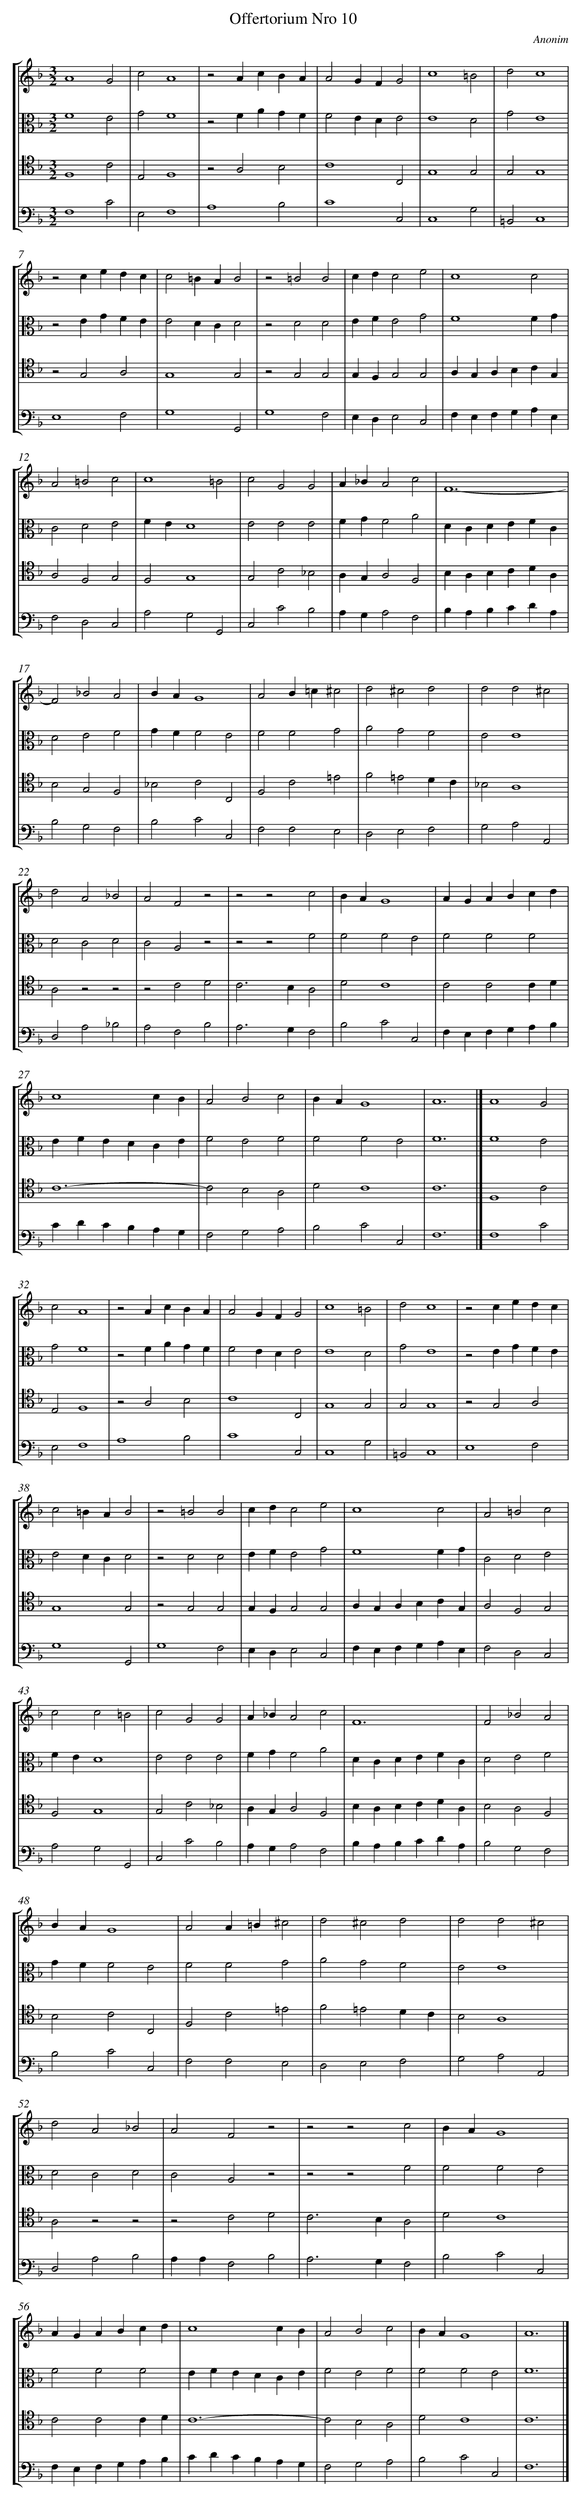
X:1
T: Offertorium Nro 10
C: Anonim
L: 1/4
M: 3/2
%%staves [1 2 3 4]
V: 1
V: 2 clef=alto
V: 3 clef=tenor
V: 4 clef=bass
K: F
[V:1] A4G2 |
[V:2] F4E2 |
[V:3] F,4C2 |
[V:4] F,4C2 |
[V:1] c2A4 |
[V:2] G2F4 |
[V:3] E,2F,4 |
[V:4] E,2F,4 |
[V:1] z2AcBA |
[V:2] z2FAGF |
[V:3] z2A,2B,2 |
[V:4] A,4B,2 |
[V:1] A2GFG2 |
[V:2] F2EDE2 |
[V:3] C4C,2 |
[V:4] C4C,2 |
[V:1] c4=B2 |
[V:2] E4D2 |
[V:3] G,4G,2 |
[V:4] C,4G,2 |
[V:1] d2c4 |
[V:2] G2E4 |
[V:3] G,2G,4 |
[V:4] =B,,2C,4 |
[V:1] z2cedc |
[V:2] z2EGFE |
[V:3] z2G,2A,2 |
[V:4] E,4F,2 |
[V:1] c2=BAB2 |
[V:2] E2DCD2 |
[V:3] G,4G,2 |
[V:4] G,4G,,2 |
[V:1] z2=B2B2 |
[V:2] z2D2D2 |
[V:3] z2G,2G,2 |
[V:4] G,4F,2 |
[V:1] cdc2e2 |
[V:2] EFE2G2 |
[V:3] G,F,G,2G,2 |
[V:4] E,D,E,2C,2 |
[V:1] c4c2 |
[V:2] F4FG |
[V:3] A,G,A,B,CG, |
[V:4] F,E,F,G,A,E, |
[V:1] A2=B2c2 |
[V:2] C2D2E2 |
[V:3] A,2F,2G,2 |
[V:4] F,2D,2C,2 |
[V:1] c4=B2 |
[V:2] FED4 |
[V:3] F,2G,4 |
[V:4] A,2G,2G,,2 |
[V:1] c2G2G2 |
[V:2] E2E2E2 |
[V:3] G,2C2_B,2 |
[V:4] C,2C2B,2 |
[V:1] A_BA2c2 |
[V:2] FGF2A2 |
[V:3] A,G,A,2F,2 |
[V:4] A,G,A,2F,2 |
[V:1] F6- |
[V:2] DCDEFC |
[V:3] B,A,B,CDA, |
[V:4] B,A,B,CDA, |
[V:1] F2_B2A2 |
[V:2] D2E2F2 |
[V:3] B,2G,2F,2 |
[V:4] B,2G,2F,2 |
[V:1] BAG4 |
[V:2] GFF2E2 |
[V:3] _B,2C2C,2 |
[V:4] B,2C2C,2 |
[V:1] A2B=c^c2 |
[V:2] F2F2G2 |
[V:3] F,2C2=E2 |
[V:4] F,2F,2E,2 |
[V:1] d2^c2d2 |
[V:2] A2G2F2 |
[V:3] F2=E2DC |
[V:4] D,2E,2F,2 |
[V:1] d2d2^c2 |
[V:2] E2E4 |
[V:3] _B,2A,4 |
[V:4] G,2A,2A,,2 |
[V:1] d2A2_B2 |
[V:2] D2C2D2 |
[V:3] A,2z2z2 |
[V:4] D,2A,2_B,2 |
[V:1] A2F2z2 |
[V:2] C2A,2z2 |
[V:3] z2C2D2 |
[V:4] A,2F,2B,2 |
[V:1] z2z2c2 |
[V:2] z2z2F2 |
[V:3] C2>B,2A,2 |
[V:4] A,2>G,2F,2 |
[V:1] BAG4 |
[V:2] F2F2E2 |
[V:3] D2C4 |
[V:4] B,2C2C,2 |
[V:1] AGABcd |
[V:2] F2F2F2 |
[V:3] C2C2CD |
[V:4] F,E,F,G,A,B, |
[V:1] c4cB |
[V:2] EFEDCE |
[V:3] C6- |
[V:4] CDCB,A,G, |
[V:1] A2B2c2 |
[V:2] F2E2F2 |
[V:3] C2B,2A,2 |
[V:4] F,2G,2A,2 |
[V:1] BAG4 |
[V:2] F2F2E2 |
[V:3] D2C4 |
[V:4] B,2C2C,2 |
[V:1] A6 |]
[V:2] F6 |]
[V:3] C6 |]
[V:4] F,6 |]
[V:1] A4G2 [I:setbarnb 32]|
[V:2] F4E2 |
[V:3] F,4C2 |
[V:4] F,4C2 |
[V:1] c2A4 |
[V:2] G2F4 |
[V:3] E,2F,4 |
[V:4] E,2F,4 |
[V:1] z2AcBA |
[V:2] z2FAGF |
[V:3] z2A,2B,2 |
[V:4] A,4B,2 |
[V:1] A2GFG2 |
[V:2] F2EDE2 |
[V:3] C4C,2 |
[V:4] C4C,2 |
[V:1] c4=B2 |
[V:2] E4D2 |
[V:3] G,4G,2 |
[V:4] C,4G,2 |
[V:1] d2c4 |
[V:2] G2E4 |
[V:3] G,2G,4 |
[V:4] =B,,2C,4 |
[V:1] z2cedc |
[V:2] z2EGFE |
[V:3] z2G,2A,2 |
[V:4] E,4F,2 |
[V:1] c2=BAB2 |
[V:2] E2DCD2 |
[V:3] G,4G,2 |
[V:4] G,4G,,2 |
[V:1] z2=B2B2 |
[V:2] z2D2D2 |
[V:3] z2G,2G,2 |
[V:4] G,4F,2 |
[V:1] cdc2e2 |
[V:2] EFE2G2 |
[V:3] G,F,G,2G,2 |
[V:4] E,D,E,2C,2 |
[V:1] c4c2 |
[V:2] F4FG |
[V:3] A,G,A,B,CG, |
[V:4] F,E,F,G,A,E, |
[V:1] A2=B2c2 |
[V:2] C2D2E2 |
[V:3] A,2F,2G,2 |
[V:4] F,2D,2C,2 |
[V:1] c2c2=B2 |
[V:2] FED4 |
[V:3] F,2G,4 |
[V:4] A,2G,2G,,2 |
[V:1] c2G2G2 |
[V:2] E2E2E2 |
[V:3] G,2C2_B,2 |
[V:4] C,2C2B,2 |
[V:1] A_BA2c2 |
[V:2] FGF2A2 |
[V:3] A,G,A,2F,2 |
[V:4] A,G,A,2F,2 |
[V:1] F6 |
[V:2] DCDEFC |
[V:3] B,A,B,CDA, |
[V:4] B,A,B,CDA, |
[V:1] F2_B2A2 |
[V:2] D2E2F2 |
[V:3] B,2A,2F,2 |
[V:4] B,2G,2F,2 |
[V:1] BAG4 |
[V:2] GFF2E2 |
[V:3] B,2C2C,2 |
[V:4] B,2C2C,2 |
[V:1] A2A=B^c2 |
[V:2] F2F2G2 |
[V:3] F,2C2=E2 |
[V:4] F,2F,2E,2 |
[V:1] d2^c2d2 |
[V:2] A2G2F2 |
[V:3] F2=E2DC |
[V:4] D,2E,2F,2 |
[V:1] d2d2^c2 |
[V:2] E2E4 |
[V:3] B,2A,4 |
[V:4] G,2A,2A,,2 |
[V:1] d2A2_B2 |
[V:2] D2C2D2 |
[V:3] A,2z2z2 |
[V:4] D,2A,2B,2 |
[V:1] A2F2z2 |
[V:2] C2A,2z2 |
[V:3] z2C2D2 |
[V:4] A,A,F,2B,2 |
[V:1] z2z2c2 |
[V:2] z2z2F2 |
[V:3] C2>B,2A,2 |
[V:4] A,2>G,2F,2 |
[V:1] BAG4 |
[V:2] F2F2E2 |
[V:3] D2C4 |
[V:4] B,2C2C,2 |
[V:1] AGABcd |
[V:2] F2F2F2 |
[V:3] C2C2CD |
[V:4] F,E,F,G,A,B, |
[V:1] c4cB |
[V:2] EFEDCE |
[V:3] C6- |
[V:4] CDCB,A,G, |
[V:1] A2B2c2 |
[V:2] F2E2F2 |
[V:3] C2B,2A,2 |
[V:4] F,2G,2A,2 |
[V:1] BAG4 |
[V:2] F2F2E2 |
[V:3] D2C4 |
[V:4] B,2C2C,2 |
[V:1] A6 |]
[V:2] F6 |]
[V:3] C6 |]
[V:4] F,6 |]
